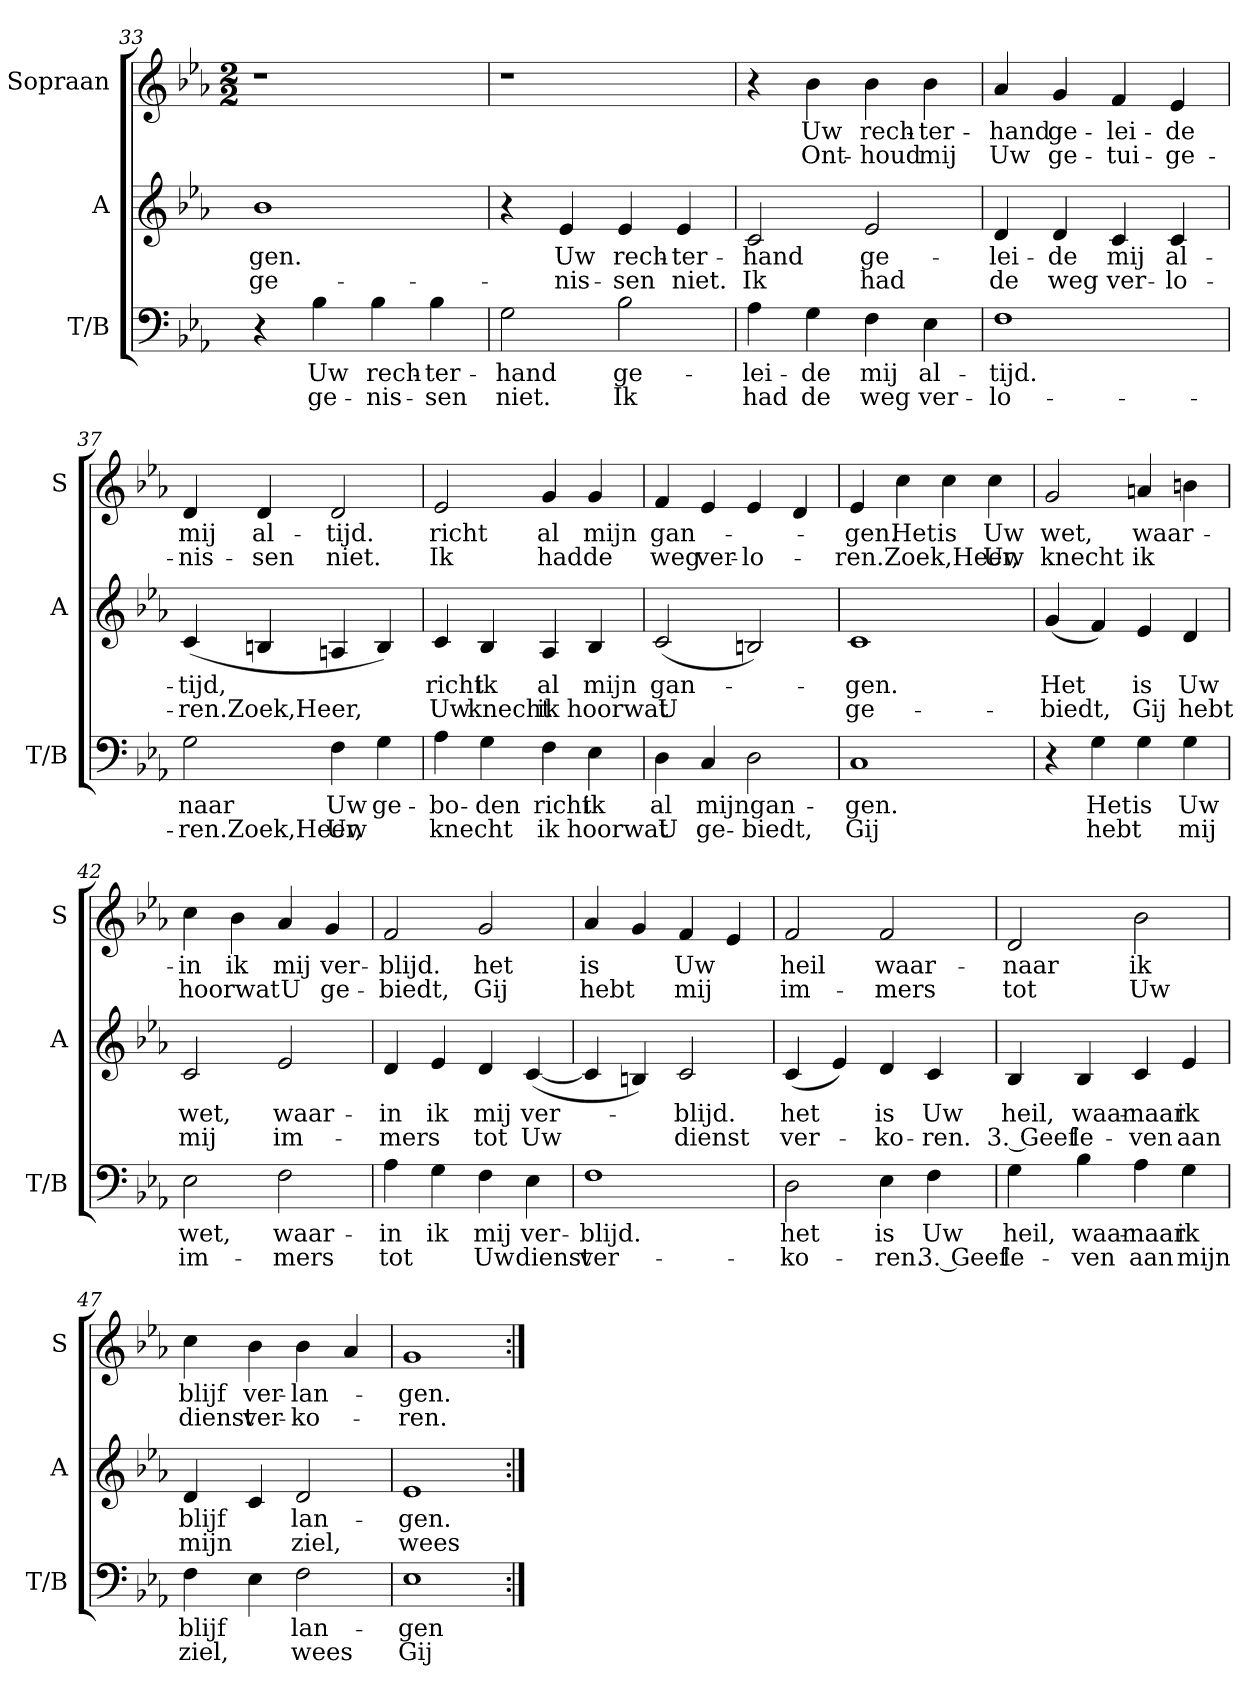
**kern	**text	**text	**kern	**text	**text	**kern	**text	**text
*part3	*part3	*part3	*part2	*part2	*part2	*part1	*part1	*part1
*staff3	*staff3	*staff3	*staff2	*staff2	*staff2	*staff1	*staff1	*staff1
*I"T/B	*	*	*I"A	*	*	*I"Sopraan	*	*
*I'T/B	*	*	*I'A	*	*	*I'S	*	*
!!LO:LB:g=z
*clefF4	*	*	*clefG2	*	*	*clefG2	*	*
*k[b-e-a-]	*	*	*k[b-e-a-]	*	*	*k[b-e-a-]	*	*
*E-:	*	*	*E-:	*	*	*E-:	*	*
*	*	*	*	*	*	*M2/2	*	*
=33	=33	=33	=33	=33	=33	=33	=33	=33
!	!	!	!	!LO:LY:b	!LO:LY:b	!	!	!
4r	.	.	1b-	-gen.	-ge-	1r	.	.
!	!LO:LY:b	!LO:LY:b	!	!	!	!	!	!
4B-\	Uw	-ge-	.	.	.	.	.	.
!	!LO:LY:b	!LO:LY:b	!	!	!	!	!	!
4B-\	rech-	-nis-	.	.	.	.	.	.
!	!LO:LY:b:rj	!LO:LY:b:rj	!	!	!	!	!	!
4B-\	-ter-	-sen	.	.	.	.	.	.
=34	=34	=34	=34	=34	=34	=34	=34	=34
!	!LO:LY:b	!LO:LY:b	!	!	!	!	!	!
2G\	-hand	niet.	4r	.	.	1r	.	.
!	!	!	!	!LO:LY:b	!LO:LY:b	!	!	!
.	.	.	4e-/	Uw	-nis-	.	.	.
!	!LO:LY:b	!LO:LY:b	!	!LO:LY:b	!LO:LY:b	!	!	!
2B-\	ge-	Ik	4e-/	rech-	-sen	.	.	.
!	!	!	!	!LO:LY:b:rj	!LO:LY:b:rj	!	!	!
.	.	.	4e-/	-ter-	niet.	.	.	.
=35	=35	=35	=35	=35	=35	=35	=35	=35
!	!LO:LY:b	!LO:LY:b	!	!LO:LY:b	!LO:LY:b	!	!	!
4A-\	-lei-	had	2c/	-hand	Ik	4r	.	.
!	!LO:LY:b	!LO:LY:b	!	!	!	!	!LO:LY:b	!LO:LY:b
4G\	-de	de	.	.	.	4b-\	Uw	Ont-
!	!LO:LY:b	!LO:LY:b	!	!LO:LY:b	!LO:LY:b	!	!LO:LY:b	!LO:LY:b
4F\	mij	weg	2e-/	ge-	had	4b-\	rech-	-houd
!	!LO:LY:b	!LO:LY:b	!	!	!	!	!LO:LY:b:rj	!LO:LY:b:rj
4E-\	al-	ver-	.	.	.	4b-\	-ter-	mij
=36	=36	=36	=36	=36	=36	=36	=36	=36
!	!LO:LY:b	!LO:LY:b	!	!LO:LY:b	!LO:LY:b	!	!LO:LY:b	!LO:LY:b
1F	-tijd.	-lo-	4d/	-lei-	de	4a-/	-hand	Uw
!	!	!	!	!LO:LY:b	!LO:LY:b	!	!LO:LY:b	!LO:LY:b
.	.	.	4d/	-de	weg	4g/	ge-	ge-
!	!	!	!	!LO:LY:b	!LO:LY:b	!	!LO:LY:b	!LO:LY:b
.	.	.	4c/	mij	ver-	4f/	-lei-	-tui-
!	!	!	!	!LO:LY:b	!LO:LY:b	!	!LO:LY:b	!LO:LY:b
.	.	.	4c/	al-	-lo-	4e-/	-de	-ge-
!!LO:PB:g=z
=37	=37	=37	=37	=37	=37	=37	=37	=37
!	!LO:LY:b	!LO:LY:b	!	!LO:LY:b	!LO:LY:b	!	!LO:LY:b	!LO:LY:b
2G\	naar	-ren.Zoek,Heer,	(<4c/	-tijd,	-ren.Zoek,Heer,	4d/	mij	-nis-
!	!	!	!	!	!	!	!LO:LY:b	!LO:LY:b
.	.	.	4Bn/	.	.	4d/	al-	-sen
!	!LO:LY:b	!LO:LY:b	!	!	!	!	!LO:LY:b	!LO:LY:b
4F\	Uw	Uw	4An/	.	.	2d/	-tijd.	niet.
!	!LO:LY:b	!	!	!	!	!	!	!
4G\	ge-	.	4B/)	.	.	.	.	.
=38	=38	=38	=38	=38	=38	=38	=38	=38
!	!LO:LY:b	!LO:LY:b	!	!LO:LY:b	!LO:LY:b	!	!LO:LY:b	!LO:LY:b
4A-\	-bo-	knecht	4c/	richt	Uw	2e-/	richt	Ik
!	!LO:LY:b	!	!	!LO:LY:b	!LO:LY:b	!	!	!
4G\	-den	.	4B-i/	ik	knecht	.	.	.
!	!LO:LY:b	!LO:LY:b	!	!LO:LY:b	!LO:LY:b	!	!LO:LY:b	!LO:LY:b
4F\	richt	ik	4A-i/	al	ik	4g/	al	had
!	!LO:LY:b	!LO:LY:b	!	!LO:LY:b	!LO:LY:b	!	!LO:LY:b	!LO:LY:b
4E-\	ik	hoorwat	4B-/	mijn	hoorwat	4g/	mijn	de
=39	=39	=39	=39	=39	=39	=39	=39	=39
!	!LO:LY:b	!LO:LY:b	!	!LO:LY:b	!LO:LY:b	!	!LO:LY:b	!LO:LY:b
4D\	al	U	(<2c/	gan-	U	4f/	gan-	weg
!	!LO:LY:b	!LO:LY:b	!	!	!	!	!	!LO:LY:b
4C/	mijngan-	ge-	.	.	.	4e-/	.	ver-
!	!	!LO:LY:b	!	!	!	!	!	!LO:LY:b
2D\	.	-biedt,	2Bn/)	.	.	4e-/	.	-lo-
.	.	.	.	.	.	4d/	.	.
=40	=40	=40	=40	=40	=40	=40	=40	=40
!	!LO:LY:b	!LO:LY:b	!	!LO:LY:b	!LO:LY:b	!	!LO:LY:b	!LO:LY:b
1C	-gen.	Gij	1c	-gen.	ge-	4e-/	-gen.	-ren.Zoek,Heer,
!	!	!	!	!	!	!	!LO:LY:b	!
.	.	.	.	.	.	4cc\	Het	.
!	!	!	!	!	!	!	!LO:LY:b	!
.	.	.	.	.	.	4cc\	is	.
!	!	!	!	!	!	!	!LO:LY:b	!LO:LY:b
.	.	.	.	.	.	4cc\	Uw	Uw
!!LO:LB:g=z
=41	=41	=41	=41	=41	=41	=41	=41	=41
!	!	!	!	!LO:LY:b	!LO:LY:b	!	!LO:LY:b:rj	!LO:LY:b:rj
4r	.	.	(<4g/	Het	-biedt,	2g/	wet,	knecht
!	!LO:LY:b	!LO:LY:b	!	!	!	!	!	!
4G\	Het	hebt	4f/)	.	.	.	.	.
!	!LO:LY:b	!	!	!LO:LY:b	!LO:LY:b	!	!LO:LY:b	!LO:LY:b
4G\	is	.	4e-/	is	Gij	4an/	waar-	ik
!	!LO:LY:b	!LO:LY:b	!	!LO:LY:b	!LO:LY:b	!	!	!
4G\	Uw	mij	4d/	Uw	hebt	4bn\	.	.
=42	=42	=42	=42	=42	=42	=42	=42	=42
!	!LO:LY:b	!LO:LY:b	!	!LO:LY:b	!LO:LY:b	!	!LO:LY:b	!LO:LY:b
2E-\	wet,	im-	2c/	wet,	mij	4cc\	-in	hoorwat
!	!	!	!	!	!	!	!LO:LY:b	!
.	.	.	.	.	.	4b-i\	ik	.
!	!LO:LY:b	!LO:LY:b	!	!LO:LY:b	!LO:LY:b	!	!LO:LY:b	!LO:LY:b
2F\	waar-	-mers	2e-/	waar-	im-	4a-i/	mij	U
!	!	!	!	!	!	!	!LO:LY:b	!LO:LY:b
.	.	.	.	.	.	4g/	ver-	ge-
=43	=43	=43	=43	=43	=43	=43	=43	=43
!	!LO:LY:b	!LO:LY:b	!	!LO:LY:b	!LO:LY:b	!	!LO:LY:b	!LO:LY:b
4A-\	-in	tot	4d/	-in	-mers	2f/	-blijd.	-biedt,
!	!LO:LY:b	!	!	!LO:LY:b	!	!	!	!
4G\	ik	.	4e-/	ik	.	.	.	.
!	!LO:LY:b	!LO:LY:b	!	!LO:LY:b	!LO:LY:b	!	!LO:LY:b	!LO:LY:b
4F\	mij	Uw	4d/	mij	tot	2g/	het	Gij
!	!LO:LY:b	!LO:LY:b	!	!LO:LY:b	!LO:LY:b	!	!	!
4E-\	ver-	dienst	(<[<4c/	ver-	Uw	.	.	.
=44	=44	=44	=44	=44	=44	=44	=44	=44
!	!LO:LY:b	!LO:LY:b	!	!	!	!	!LO:LY:b	!LO:LY:b
1F	-blijd.	ver-	4c/]	.	.	4a-/	is	hebt
.	.	.	4Bn/)	.	.	4g/	.	.
!	!	!	!	!LO:LY:b	!LO:LY:b	!	!LO:LY:b	!LO:LY:b
.	.	.	2c/	-blijd.	dienst	4f/	Uw	mij
.	.	.	.	.	.	4e-:/	.	.
!!LO:LB:g=z
=45	=45	=45	=45	=45	=45	=45	=45	=45
!	!LO:LY:b	!LO:LY:b	!	!LO:LY:b	!LO:LY:b	!	!LO:LY:b	!LO:LY:b
2D\	het	-ko-	(<4c/	het	ver-	2f/	heil	im-
.	.	.	4e-/)	.	.	.	.	.
!	!LO:LY:b	!LO:LY:b	!	!LO:LY:b	!LO:LY:b	!	!LO:LY:b	!LO:LY:b
4E-\	is	-ren.	4d/	is	-ko-	2f/	waar-	-mers
!	!LO:LY:b	!LO:LY:b	!	!LO:LY:b	!LO:LY:b	!	!	!
4F\	Uw	3. Geef	4c/	Uw	-ren.	.	.	.
=46	=46	=46	=46	=46	=46	=46	=46	=46
!	!LO:LY:b	!LO:LY:b	!	!LO:LY:b	!LO:LY:b	!	!LO:LY:b	!LO:LY:b
4G\	heil,	le-	4B-/	heil,	3. Geef	2d/	-naar	tot
!	!LO:LY:b	!LO:LY:b	!	!LO:LY:b	!LO:LY:b	!	!	!
4B-\	waar-	-ven	4B-/	waar-	le-	.	.	.
!	!LO:LY:b:rj	!LO:LY:b:rj	!	!LO:LY:b:rj	!LO:LY:b:rj	!	!LO:LY:b	!LO:LY:b
4A-\	-naar	aan	4c/	-naar	-ven	2b-\	ik	Uw
!	!LO:LY:b	!LO:LY:b	!	!LO:LY:b	!LO:LY:b	!	!	!
4G\	ik	mijn	4e-/	ik	aan	.	.	.
=47	=47	=47	=47	=47	=47	=47	=47	=47
!	!LO:LY:b	!LO:LY:b	!	!LO:LY:b	!LO:LY:b	!	!LO:LY:b	!LO:LY:b
4F\	blijf	ziel,	4d/	blijf	mijn	4cc\	blijf	dienst
!	!	!	!	!	!	!	!LO:LY:b	!LO:LY:b
4E-\	.	.	4c/	.	.	4b-\	ver-	ver-
!	!LO:LY:b	!LO:LY:b	!	!LO:LY:b	!LO:LY:b	!	!LO:LY:b	!LO:LY:b
2F\	-lan-	wees	2d/	-lan-	ziel,	4b-\	-lan-	-ko-
.	.	.	.	.	.	4a-/	.	.
=48	=48	=48	=48	=48	=48	=48	=48	=48
!	!LO:LY:b	!LO:LY:b	!	!LO:LY:b	!LO:LY:b	!	!LO:LY:b	!LO:LY:b
1E-	-gen	Gij	1e-	-gen.	wees	1g	-gen.	-ren.
=:|!	=:|!	=:|!	=:|!	=:|!	=:|!	=:|!	=:|!	=:|!
*-	*-	*-	*-	*-	*-	*-	*-	*-
